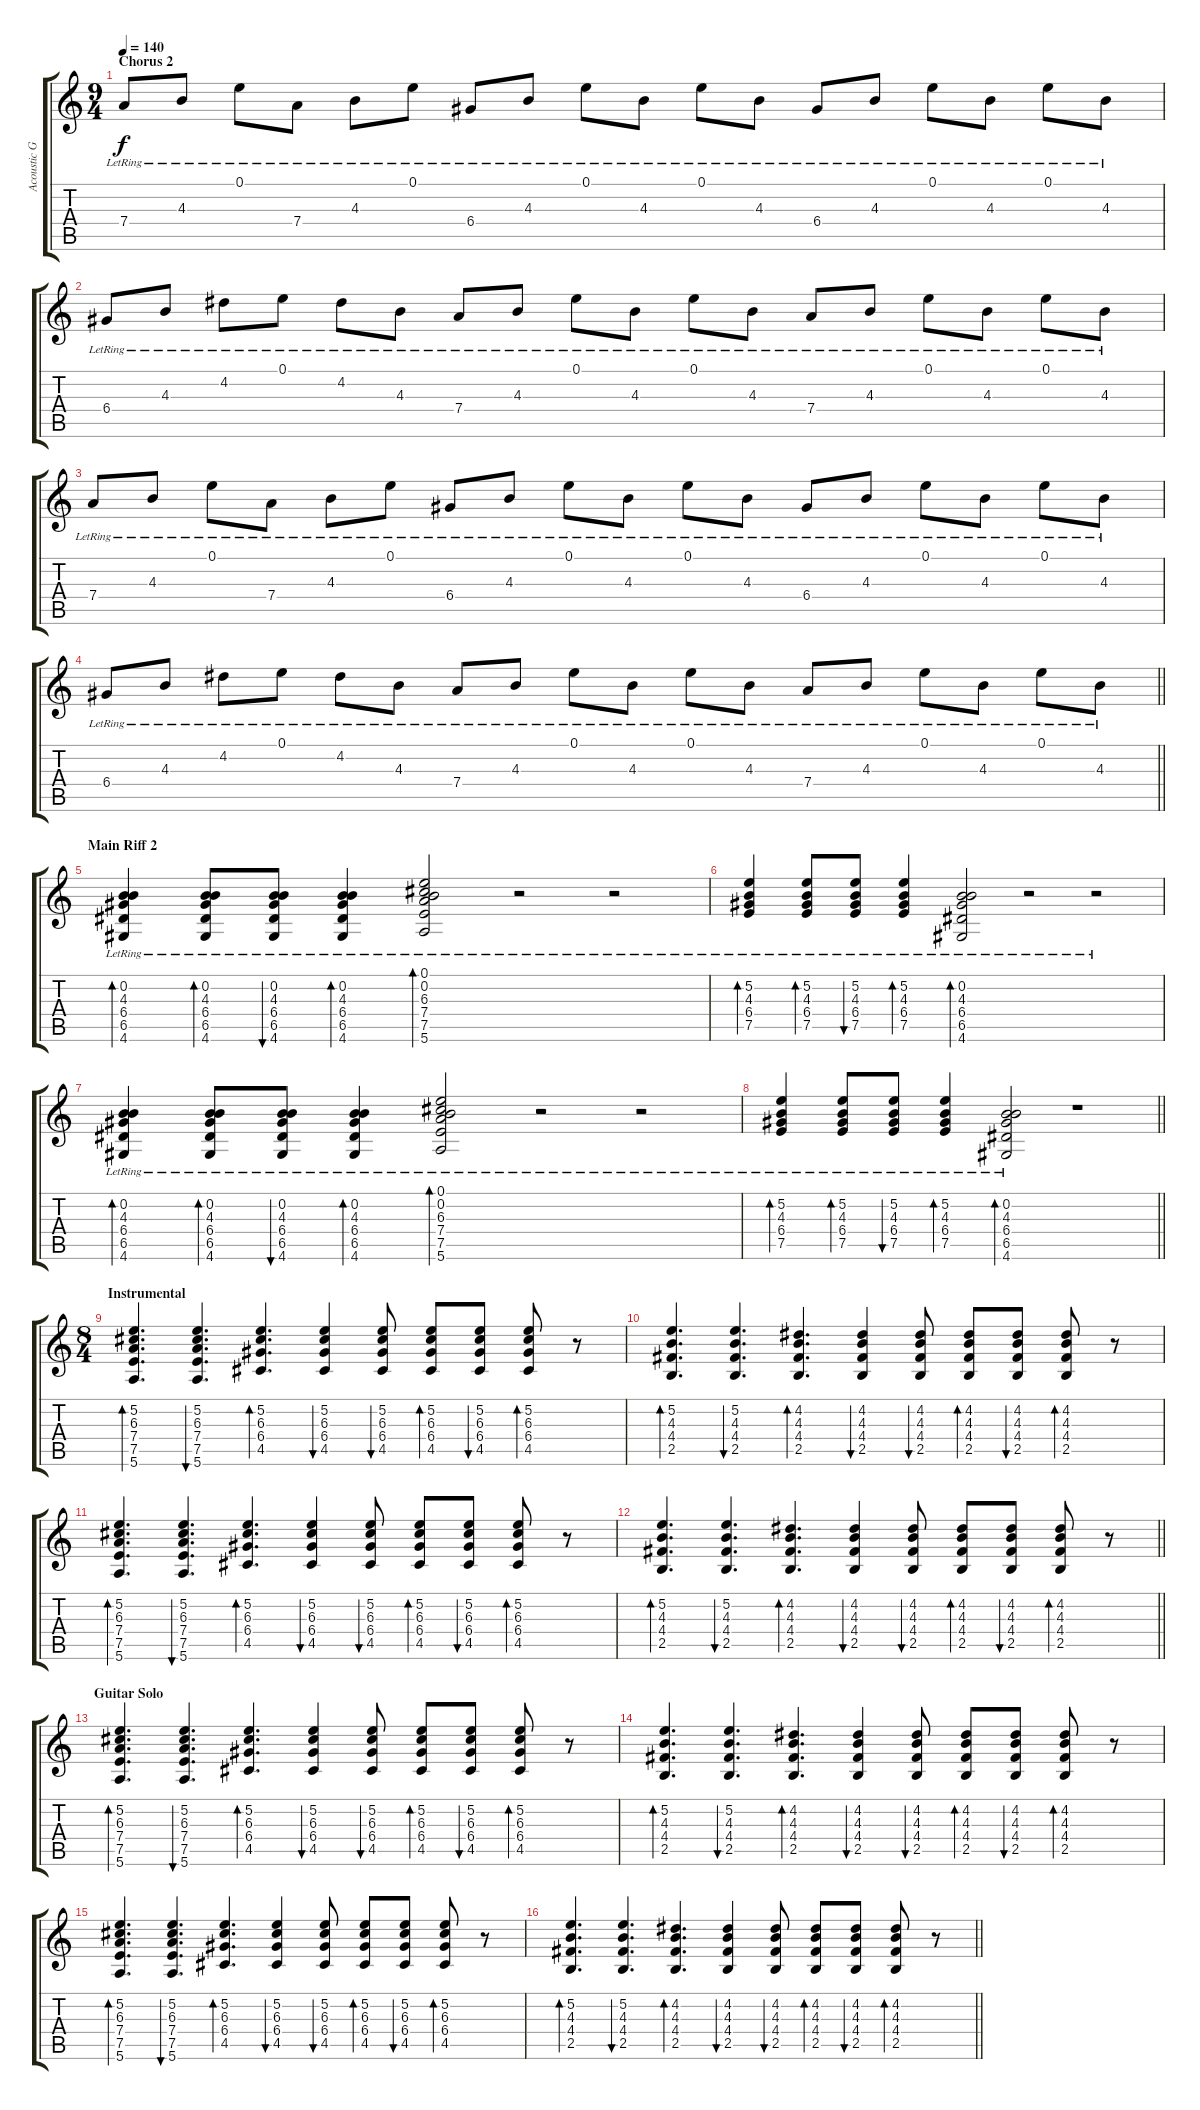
\track ("Acoustic Guitar 1" "Acoustic G") {instrument acousticguitarsteel}
\staff {score tabs}
\tuning (E4 B3 G3 D3 A2 E2) {hide}
\ts (9 4)
\section ("" "Chorus 2")
\tempo 140
\clef g2
\ks c
7.4{lr}.8{dy f} 4.3{lr}.8 0.1{lr}.8 7.4{lr}.8 4.3{lr}.8 0.1{lr}.8 6.4{lr}.8 4.3{lr}.8 0.1{lr}.8 4.3{lr}.8 0.1{lr}.8 4.3{lr}.8 6.4{lr}.8 4.3{lr}.8 0.1{lr}.8 4.3{lr}.8 0.1{lr}.8 4.3{lr}.8 |
6.4{lr}.8 4.3{lr}.8 4.2{lr}.8 0.1{lr}.8 4.2{lr}.8 4.3{lr}.8 7.4{lr}.8 4.3{lr}.8 0.1{lr}.8 4.3{lr}.8 0.1{lr}.8 4.3{lr}.8 7.4{lr}.8 4.3{lr}.8 0.1{lr}.8 4.3{lr}.8 0.1{lr}.8 4.3{lr}.8 |
7.4{lr}.8 4.3{lr}.8 0.1{lr}.8 7.4{lr}.8 4.3{lr}.8 0.1{lr}.8 6.4{lr}.8 4.3{lr}.8 0.1{lr}.8 4.3{lr}.8 0.1{lr}.8 4.3{lr}.8 6.4{lr}.8 4.3{lr}.8 0.1{lr}.8 4.3{lr}.8 0.1{lr}.8 4.3{lr}.8 |
\barLineRight lightlight
6.4{lr}.8 4.3{lr}.8 4.2{lr}.8 0.1{lr}.8 4.2{lr}.8 4.3{lr}.8 7.4{lr}.8 4.3{lr}.8 0.1{lr}.8 4.3{lr}.8 0.1{lr}.8 4.3{lr}.8 7.4{lr}.8 4.3{lr}.8 0.1{lr}.8 4.3{lr}.8 0.1{lr}.8 4.3{lr}.8 |
\section ("" "Main Riff 2")
(0.2{lr} 4.3{lr} 6.4{lr} 6.5{lr} 4.6{lr}).4{bd 60} (0.2{lr} 4.3{lr} 6.4{lr} 6.5{lr} 4.6{lr}).8{bd 60} (0.2{lr} 4.3{lr} 6.4{lr} 6.5{lr} 4.6{lr}).8{bu 60} (0.2{lr} 4.3{lr} 6.4{lr} 6.5{lr} 4.6{lr}).4{bd 60} (0.1{lr} 0.2{lr} 6.3{lr} 7.4{lr} 7.5{lr} 5.6{lr}).2{bd 60} r.2 r.2 |
(5.2{lr} 4.3{lr} 6.4{lr} 7.5{lr}).4{bd 60} (5.2{lr} 4.3{lr} 6.4{lr} 7.5{lr}).8{bd 60} (5.2{lr} 4.3{lr} 6.4{lr} 7.5{lr}).8{bu 60} (5.2{lr} 4.3{lr} 6.4{lr} 7.5{lr}).4{bd 60} (0.2{lr} 4.3{lr} 6.4{lr} 6.5{lr} 4.6{lr}).2{bd 60} r.2 r.2 |
(0.2{lr} 4.3{lr} 6.4{lr} 6.5{lr} 4.6{lr}).4{bd 60} (0.2{lr} 4.3{lr} 6.4{lr} 6.5{lr} 4.6{lr}).8{bd 60} (0.2{lr} 4.3{lr} 6.4{lr} 6.5{lr} 4.6{lr}).8{bu 60} (0.2{lr} 4.3{lr} 6.4{lr} 6.5{lr} 4.6{lr}).4{bd 60} (0.1{lr} 0.2{lr} 6.3{lr} 7.4{lr} 7.5{lr} 5.6{lr}).2{bd 60} r.2 r.2 |
\barLineRight lightlight
(5.2{lr} 4.3{lr} 6.4{lr} 7.5{lr}).4{bd 60} (5.2{lr} 4.3{lr} 6.4{lr} 7.5{lr}).8{bd 60} (5.2{lr} 4.3{lr} 6.4{lr} 7.5{lr}).8{bu 60} (5.2{lr} 4.3{lr} 6.4{lr} 7.5{lr}).4{bd 60} (0.2{lr} 4.3{lr} 6.4{lr} 6.5{lr} 4.6{lr}).2{bd 60} r.1 |
\ts (8 4)
\section ("" "Instrumental")
(5.2 6.3 7.4 7.5 5.6).4{d bd 60} (5.2 6.3 7.4 7.5 5.6).4{d bu 30} (5.2 6.3 6.4 4.5).4{d bd 120} (5.2 6.3 6.4 4.5).4{bu 60} (5.2 6.3 6.4 4.5).8{bu 60} (5.2 6.3 6.4 4.5).8{bd 60} (5.2 6.3 6.4 4.5).8{bu 60} (5.2 6.3 6.4 4.5).8{bd 60} r.8 |
(5.2 4.3 4.4 2.5).4{d bd 60} (5.2 4.3 4.4 2.5).4{d bu 30} (4.2 4.3 4.4 2.5).4{d bd 120} (4.2 4.3 4.4 2.5).4{bu 60} (4.2 4.3 4.4 2.5).8{bu 60} (4.2 4.3 4.4 2.5).8{bd 60} (4.2 4.3 4.4 2.5).8{bu 60} (4.2 4.3 4.4 2.5).8{bd 60} r.8 |
(5.2 6.3 7.4 7.5 5.6).4{d bd 60} (5.2 6.3 7.4 7.5 5.6).4{d bu 30} (5.2 6.3 6.4 4.5).4{d bd 120} (5.2 6.3 6.4 4.5).4{bu 60} (5.2 6.3 6.4 4.5).8{bu 60} (5.2 6.3 6.4 4.5).8{bd 60} (5.2 6.3 6.4 4.5).8{bu 60} (5.2 6.3 6.4 4.5).8{bd 60} r.8 |
\barLineRight lightlight
(5.2 4.3 4.4 2.5).4{d bd 60} (5.2 4.3 4.4 2.5).4{d bu 30} (4.2 4.3 4.4 2.5).4{d bd 120} (4.2 4.3 4.4 2.5).4{bu 60} (4.2 4.3 4.4 2.5).8{bu 60} (4.2 4.3 4.4 2.5).8{bd 60} (4.2 4.3 4.4 2.5).8{bu 60} (4.2 4.3 4.4 2.5).8{bd 60} r.8 |
\section ("" "Guitar Solo")
(5.2 6.3 7.4 7.5 5.6).4{d bd 60} (5.2 6.3 7.4 7.5 5.6).4{d bu 30} (5.2 6.3 6.4 4.5).4{d bd 120} (5.2 6.3 6.4 4.5).4{bu 60} (5.2 6.3 6.4 4.5).8{bu 60} (5.2 6.3 6.4 4.5).8{bd 60} (5.2 6.3 6.4 4.5).8{bu 60} (5.2 6.3 6.4 4.5).8{bd 60} r.8 |
(5.2 4.3 4.4 2.5).4{d bd 60} (5.2 4.3 4.4 2.5).4{d bu 30} (4.2 4.3 4.4 2.5).4{d bd 120} (4.2 4.3 4.4 2.5).4{bu 60} (4.2 4.3 4.4 2.5).8{bu 60} (4.2 4.3 4.4 2.5).8{bd 60} (4.2 4.3 4.4 2.5).8{bu 60} (4.2 4.3 4.4 2.5).8{bd 60} r.8 |
(5.2 6.3 7.4 7.5 5.6).4{d bd 60} (5.2 6.3 7.4 7.5 5.6).4{d bu 30} (5.2 6.3 6.4 4.5).4{d bd 120} (5.2 6.3 6.4 4.5).4{bu 60} (5.2 6.3 6.4 4.5).8{bu 60} (5.2 6.3 6.4 4.5).8{bd 60} (5.2 6.3 6.4 4.5).8{bu 60} (5.2 6.3 6.4 4.5).8{bd 60} r.8 |
\barLineRight lightlight
(5.2 4.3 4.4 2.5).4{d bd 60} (5.2 4.3 4.4 2.5).4{d bu 30} (4.2 4.3 4.4 2.5).4{d bd 120} (4.2 4.3 4.4 2.5).4{bu 60} (4.2 4.3 4.4 2.5).8{bu 60} (4.2 4.3 4.4 2.5).8{bd 60} (4.2 4.3 4.4 2.5).8{bu 60} (4.2 4.3 4.4 2.5).8{bd 60} r.8
